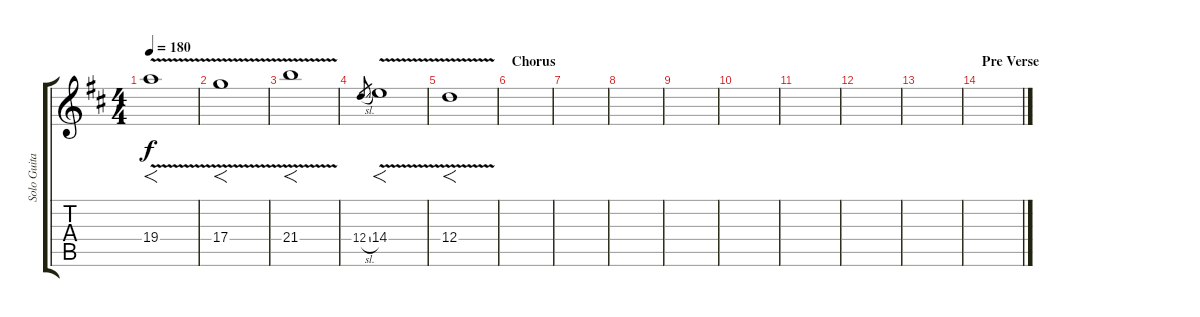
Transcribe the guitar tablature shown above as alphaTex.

\track ("Solo Guitar" "Solo Guita") {instrument overdrivenguitar}
\staff {score tabs}
\tuning (E4 B3 G3 D3 A2 E2) {hide}
\ts (4 4)
\tempo 180
\clef g2
\ks d
19.4{v}.1{f dy f} |
17.4{v}.1{f} |
21.4{v}.1{f} |
12.4{sl}.8{gr} 14.4{v}.1{f} |
12.4{v}.1{f} |
\section ("" "Chorus")
|
|
|
|
|
|
|
|
\section ("" "Pre Verse")
